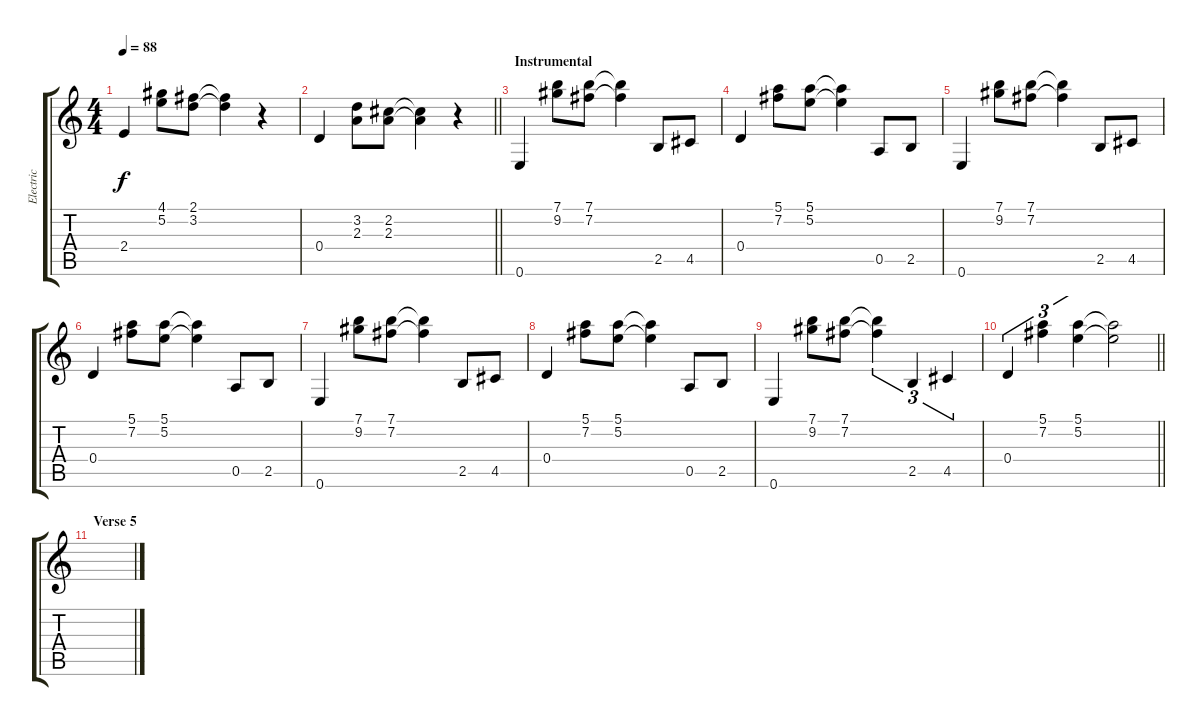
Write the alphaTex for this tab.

\track ("Electric" "Electric") {instrument overdrivenguitar}
\staff {score tabs}
\tuning (E4 B3 G3 D3 A2 E2) {hide}
\ts (4 4)
\tempo 88
\clef g2
\ks c
2.4.4{dy f} (4.1 5.2).8 (2.1 3.2).8 (2.1{t} 3.2{t}).4 r.4 |
\barLineRight lightlight
0.4.4 (3.2 2.3).8 (2.2 2.3).8 (2.2{t} 2.3{t}).4 r.4 |
\section ("" "Instrumental")
0.6.4 (7.1 9.2).8 (7.1 7.2).8 (7.1{t} 7.2{t}).4 2.5.8 4.5.8 |
0.4.4 (5.1 7.2).8 (5.1 5.2).8 (5.1{t} 5.2{t}).4 0.5.8 2.5.8 |
0.6.4 (7.1 9.2).8 (7.1 7.2).8 (7.1{t} 7.2{t}).4 2.5.8 4.5.8 |
0.4.4 (5.1 7.2).8 (5.1 5.2).8 (5.1{t} 5.2{t}).4 0.5.8 2.5.8 |
0.6.4 (7.1 9.2).8 (7.1 7.2).8 (7.1{t} 7.2{t}).4 2.5.8 4.5.8 |
0.4.4 (5.1 7.2).8 (5.1 5.2).8 (5.1{t} 5.2{t}).4 0.5.8 2.5.8 |
0.6.4 (7.1 9.2).8 (7.1 7.2).8 (7.1{t} 7.2{t}).4{tu (3 2)} 2.5.4{tu (3 2)} 4.5.4{tu (3 2)} |
\barLineRight lightlight
0.4.4{tu (3 2)} (5.1 7.2).4{tu (3 2)} (5.1 5.2).4{tu (3 2)} (5.1{t} 5.2{t}).2 |
\section ("" "Verse 5")
